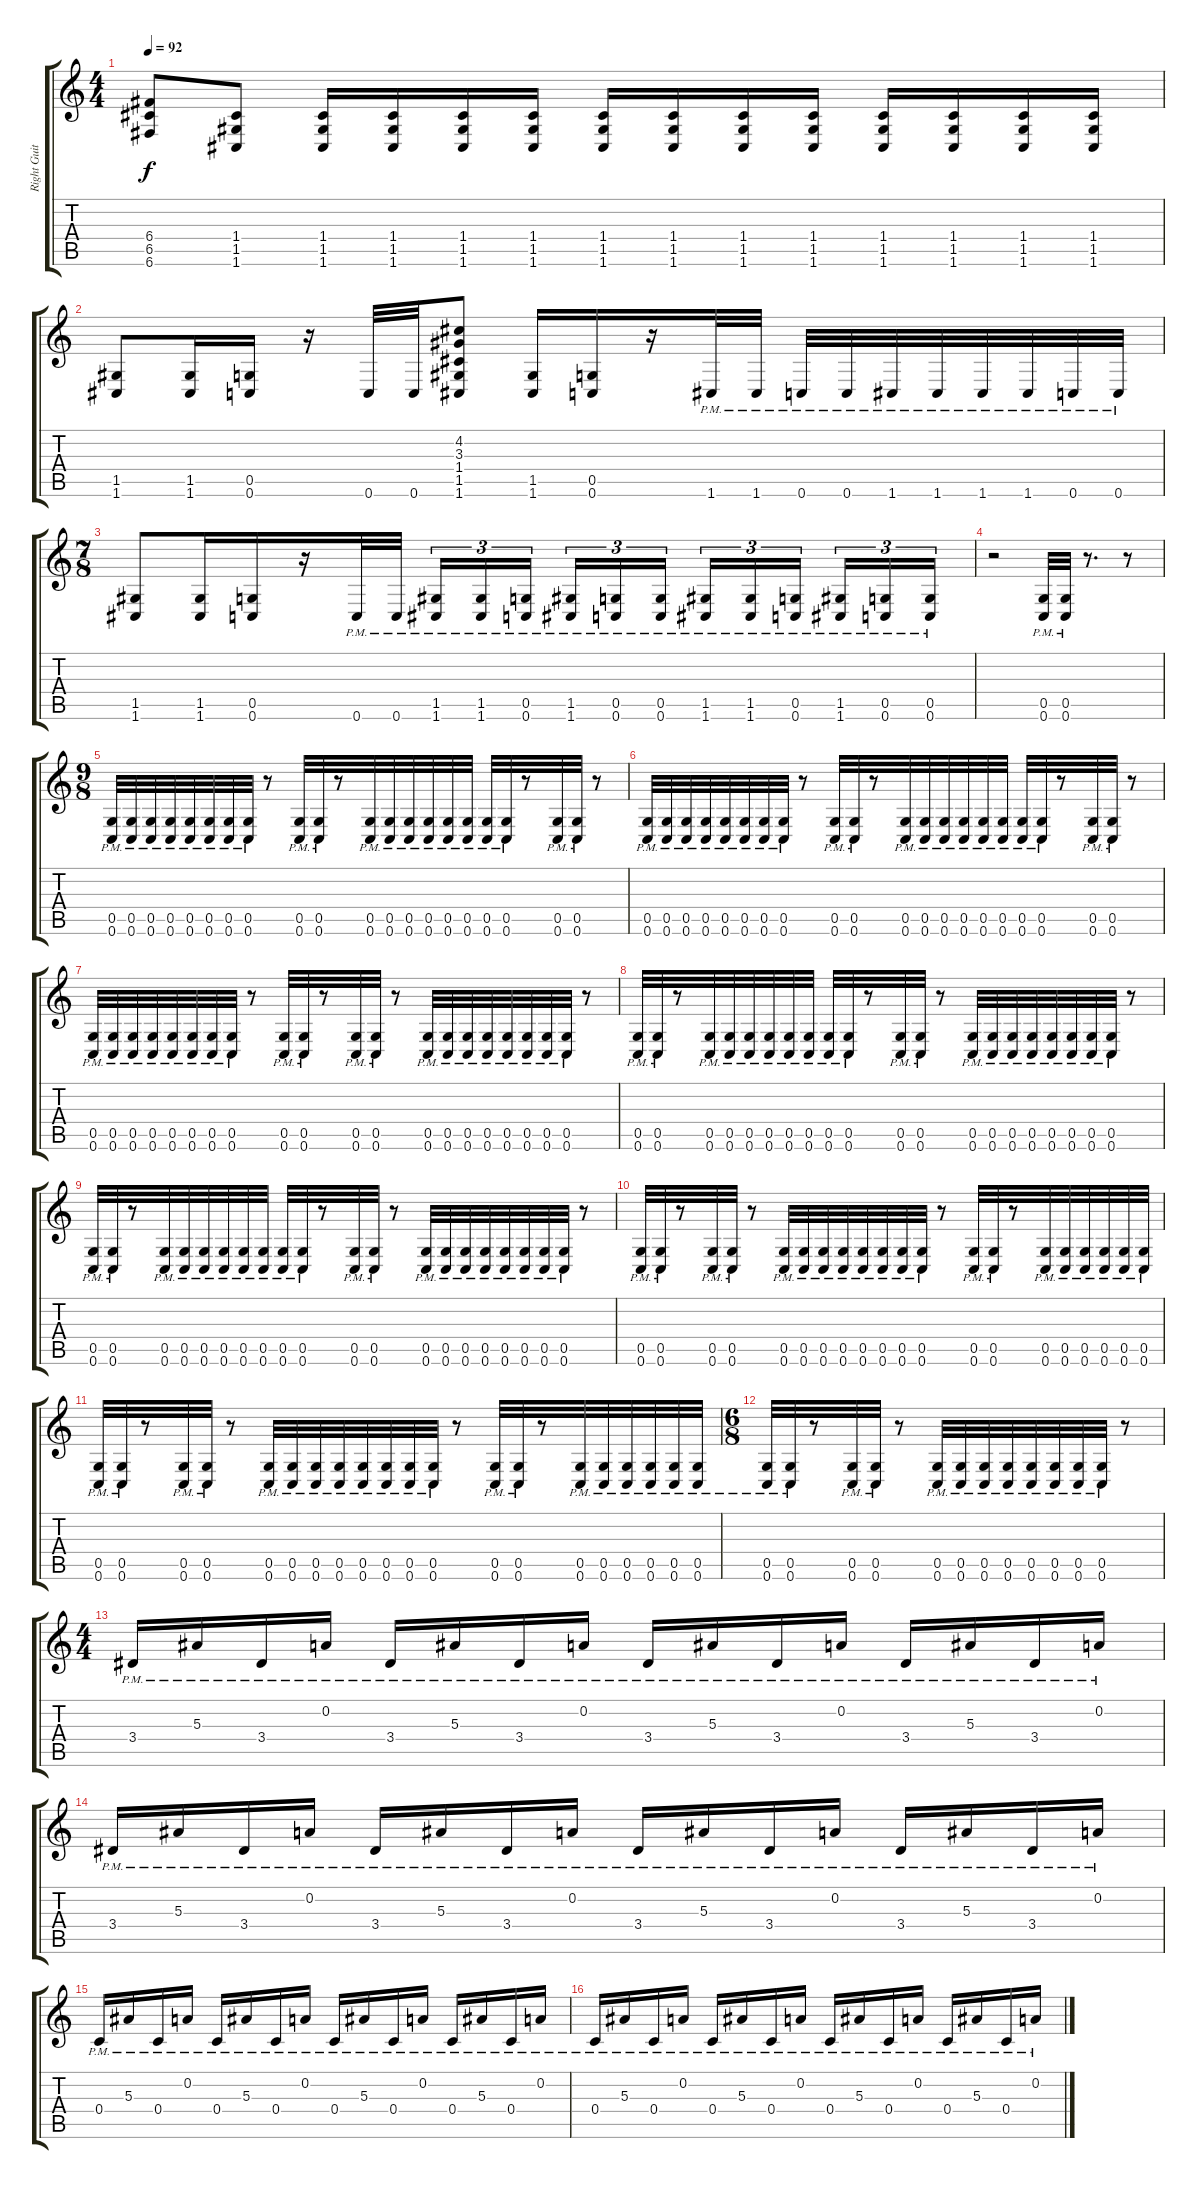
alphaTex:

\track ("Right Guitar" "Right Guit") {instrument distortionguitar}
\staff {score tabs}
\tuning (D4 A3 F3 C3 G2 C2) {hide}
\ts (4 4)
\tempo 92
\clef g2
\ks c
(6.4 6.5 6.6).8{dy f} (1.4 1.5 1.6).8 (1.4 1.5 1.6).16 (1.4 1.5 1.6).16 (1.4 1.5 1.6).16 (1.4 1.5 1.6).16 (1.4 1.5 1.6).16 (1.4 1.5 1.6).16 (1.4 1.5 1.6).16 (1.4 1.5 1.6).16 (1.4 1.5 1.6).16 (1.4 1.5 1.6).16 (1.4 1.5 1.6).16 (1.4 1.5 1.6).16 |
(1.5 1.6).8 (1.5 1.6).16 (0.5 0.6).16 r.16 0.6.32 0.6.32 (4.2 3.3 1.4 1.5 1.6).8 (1.5 1.6).16 (0.5 0.6).16 r.16 1.6{pm}.32 1.6{pm}.32 0.6{pm}.32 0.6{pm}.32 1.6{pm}.32 1.6{pm}.32 1.6{pm}.32 1.6{pm}.32 0.6{pm}.32 0.6{pm}.32 |
\ts (7 8)
(1.5 1.6).8 (1.5 1.6).16 (0.5 0.6).16 r.16 0.6{pm}.32 0.6{pm}.32 (1.5{pm} 1.6{pm}).16{tu (3 2)} (1.5{pm} 1.6{pm}).16{tu (3 2)} (0.5{pm} 0.6{pm}).16{tu (3 2)} (1.5{pm} 1.6{pm}).16{tu (3 2)} (0.5{pm} 0.6{pm}).16{tu (3 2)} (0.5{pm} 0.6{pm}).16{tu (3 2)} (1.5{pm} 1.6{pm}).16{tu (3 2)} (1.5{pm} 1.6{pm}).16{tu (3 2)} (0.5{pm} 0.6{pm}).16{tu (3 2)} (1.5{pm} 1.6{pm}).16{tu (3 2)} (0.5{pm} 0.6{pm}).16{tu (3 2)} (0.5{pm} 0.6{pm}).16{tu (3 2)} |
r.2 (0.5{pm} 0.6{pm}).32 (0.5{pm} 0.6{pm}).32 r.8{d} r.8 |
\ts (9 8)
(0.5{pm} 0.6{pm}).32 (0.5{pm} 0.6{pm}).32 (0.5{pm} 0.6{pm}).32 (0.5{pm} 0.6{pm}).32 (0.5{pm} 0.6{pm}).32 (0.5{pm} 0.6{pm}).32 (0.5{pm} 0.6{pm}).32 (0.5{pm} 0.6{pm}).32 r.8 (0.5{pm} 0.6{pm}).32 (0.5{pm} 0.6{pm}).32 r.8 (0.5{pm} 0.6{pm}).32 (0.5{pm} 0.6{pm}).32 (0.5{pm} 0.6{pm}).32 (0.5{pm} 0.6{pm}).32 (0.5{pm} 0.6{pm}).32 (0.5{pm} 0.6{pm}).32 (0.5{pm} 0.6{pm}).32 (0.5{pm} 0.6{pm}).32 r.8 (0.5{pm} 0.6{pm}).32 (0.5{pm} 0.6{pm}).32 r.8 |
(0.5{pm} 0.6{pm}).32 (0.5{pm} 0.6{pm}).32 (0.5{pm} 0.6{pm}).32 (0.5{pm} 0.6{pm}).32 (0.5{pm} 0.6{pm}).32 (0.5{pm} 0.6{pm}).32 (0.5{pm} 0.6{pm}).32 (0.5{pm} 0.6{pm}).32 r.8 (0.5{pm} 0.6{pm}).32 (0.5{pm} 0.6{pm}).32 r.8 (0.5{pm} 0.6{pm}).32 (0.5{pm} 0.6{pm}).32 (0.5{pm} 0.6{pm}).32 (0.5{pm} 0.6{pm}).32 (0.5{pm} 0.6{pm}).32 (0.5{pm} 0.6{pm}).32 (0.5{pm} 0.6{pm}).32 (0.5{pm} 0.6{pm}).32 r.8 (0.5{pm} 0.6{pm}).32 (0.5{pm} 0.6{pm}).32 r.8 |
(0.5{pm} 0.6{pm}).32 (0.5{pm} 0.6{pm}).32 (0.5{pm} 0.6{pm}).32 (0.5{pm} 0.6{pm}).32 (0.5{pm} 0.6{pm}).32 (0.5{pm} 0.6{pm}).32 (0.5{pm} 0.6{pm}).32 (0.5{pm} 0.6{pm}).32 r.8 (0.5{pm} 0.6{pm}).32 (0.5{pm} 0.6{pm}).32 r.8 (0.5{pm} 0.6{pm}).32 (0.5{pm} 0.6{pm}).32 r.8 (0.5{pm} 0.6{pm}).32 (0.5{pm} 0.6{pm}).32 (0.5{pm} 0.6{pm}).32 (0.5{pm} 0.6{pm}).32 (0.5{pm} 0.6{pm}).32 (0.5{pm} 0.6{pm}).32 (0.5{pm} 0.6{pm}).32 (0.5{pm} 0.6{pm}).32 r.8 |
(0.5{pm} 0.6{pm}).32 (0.5{pm} 0.6{pm}).32 r.8 (0.5{pm} 0.6{pm}).32 (0.5{pm} 0.6{pm}).32 (0.5{pm} 0.6{pm}).32 (0.5{pm} 0.6{pm}).32 (0.5{pm} 0.6{pm}).32 (0.5{pm} 0.6{pm}).32 (0.5{pm} 0.6{pm}).32 (0.5{pm} 0.6{pm}).32 r.8 (0.5{pm} 0.6{pm}).32 (0.5{pm} 0.6{pm}).32 r.8 (0.5{pm} 0.6{pm}).32 (0.5{pm} 0.6{pm}).32 (0.5{pm} 0.6{pm}).32 (0.5{pm} 0.6{pm}).32 (0.5{pm} 0.6{pm}).32 (0.5{pm} 0.6{pm}).32 (0.5{pm} 0.6{pm}).32 (0.5{pm} 0.6{pm}).32 r.8 |
(0.5{pm} 0.6{pm}).32 (0.5{pm} 0.6{pm}).32 r.8 (0.5{pm} 0.6{pm}).32 (0.5{pm} 0.6{pm}).32 (0.5{pm} 0.6{pm}).32 (0.5{pm} 0.6{pm}).32 (0.5{pm} 0.6{pm}).32 (0.5{pm} 0.6{pm}).32 (0.5{pm} 0.6{pm}).32 (0.5{pm} 0.6{pm}).32 r.8 (0.5{pm} 0.6{pm}).32 (0.5{pm} 0.6{pm}).32 r.8 (0.5{pm} 0.6{pm}).32 (0.5{pm} 0.6{pm}).32 (0.5{pm} 0.6{pm}).32 (0.5{pm} 0.6{pm}).32 (0.5{pm} 0.6{pm}).32 (0.5{pm} 0.6{pm}).32 (0.5{pm} 0.6{pm}).32 (0.5{pm} 0.6{pm}).32 r.8 |
(0.5{pm} 0.6{pm}).32 (0.5{pm} 0.6{pm}).32 r.8 (0.5{pm} 0.6{pm}).32 (0.5{pm} 0.6{pm}).32 r.8 (0.5{pm} 0.6{pm}).32 (0.5{pm} 0.6{pm}).32 (0.5{pm} 0.6{pm}).32 (0.5{pm} 0.6{pm}).32 (0.5{pm} 0.6{pm}).32 (0.5{pm} 0.6{pm}).32 (0.5{pm} 0.6{pm}).32 (0.5{pm} 0.6{pm}).32 r.8 (0.5{pm} 0.6{pm}).32 (0.5{pm} 0.6{pm}).32 r.8 (0.5{pm} 0.6{pm}).32 (0.5{pm} 0.6{pm}).32 (0.5{pm} 0.6{pm}).32 (0.5{pm} 0.6{pm}).32 (0.5{pm} 0.6{pm}).32 (0.5{pm} 0.6{pm}).32 |
(0.5{pm} 0.6{pm}).32 (0.5{pm} 0.6{pm}).32 r.8 (0.5{pm} 0.6{pm}).32 (0.5{pm} 0.6{pm}).32 r.8 (0.5{pm} 0.6{pm}).32 (0.5{pm} 0.6{pm}).32 (0.5{pm} 0.6{pm}).32 (0.5{pm} 0.6{pm}).32 (0.5{pm} 0.6{pm}).32 (0.5{pm} 0.6{pm}).32 (0.5{pm} 0.6{pm}).32 (0.5{pm} 0.6{pm}).32 r.8 (0.5{pm} 0.6{pm}).32 (0.5{pm} 0.6{pm}).32 r.8 (0.5{pm} 0.6{pm}).32 (0.5{pm} 0.6{pm}).32 (0.5{pm} 0.6{pm}).32 (0.5{pm} 0.6{pm}).32 (0.5{pm} 0.6{pm}).32 (0.5{pm} 0.6{pm}).32 |
\ts (6 8)
(0.5{pm} 0.6{pm}).32 (0.5{pm} 0.6{pm}).32 r.8 (0.5{pm} 0.6{pm}).32 (0.5{pm} 0.6{pm}).32 r.8 (0.5{pm} 0.6{pm}).32 (0.5{pm} 0.6{pm}).32 (0.5{pm} 0.6{pm}).32 (0.5{pm} 0.6{pm}).32 (0.5{pm} 0.6{pm}).32 (0.5{pm} 0.6{pm}).32 (0.5{pm} 0.6{pm}).32 (0.5{pm} 0.6{pm}).32 r.8 |
\ts (4 4)
3.4{pm}.16 5.3{pm}.16 3.4{pm}.16 0.2{pm}.16 3.4{pm}.16 5.3{pm}.16 3.4{pm}.16 0.2{pm}.16 3.4{pm}.16 5.3{pm}.16 3.4{pm}.16 0.2{pm}.16 3.4{pm}.16 5.3{pm}.16 3.4{pm}.16 0.2{pm}.16 |
3.4{pm}.16 5.3{pm}.16 3.4{pm}.16 0.2{pm}.16 3.4{pm}.16 5.3{pm}.16 3.4{pm}.16 0.2{pm}.16 3.4{pm}.16 5.3{pm}.16 3.4{pm}.16 0.2{pm}.16 3.4{pm}.16 5.3{pm}.16 3.4{pm}.16 0.2{pm}.16 |
0.4{pm}.16 5.3{pm}.16 0.4{pm}.16 0.2{pm}.16 0.4{pm}.16 5.3{pm}.16 0.4{pm}.16 0.2{pm}.16 0.4{pm}.16 5.3{pm}.16 0.4{pm}.16 0.2{pm}.16 0.4{pm}.16 5.3{pm}.16 0.4{pm}.16 0.2{pm}.16 |
0.4{pm}.16 5.3{pm}.16 0.4{pm}.16 0.2{pm}.16 0.4{pm}.16 5.3{pm}.16 0.4{pm}.16 0.2{pm}.16 0.4{pm}.16 5.3{pm}.16 0.4{pm}.16 0.2{pm}.16 0.4{pm}.16 5.3{pm}.16 0.4{pm}.16 0.2{pm}.16
